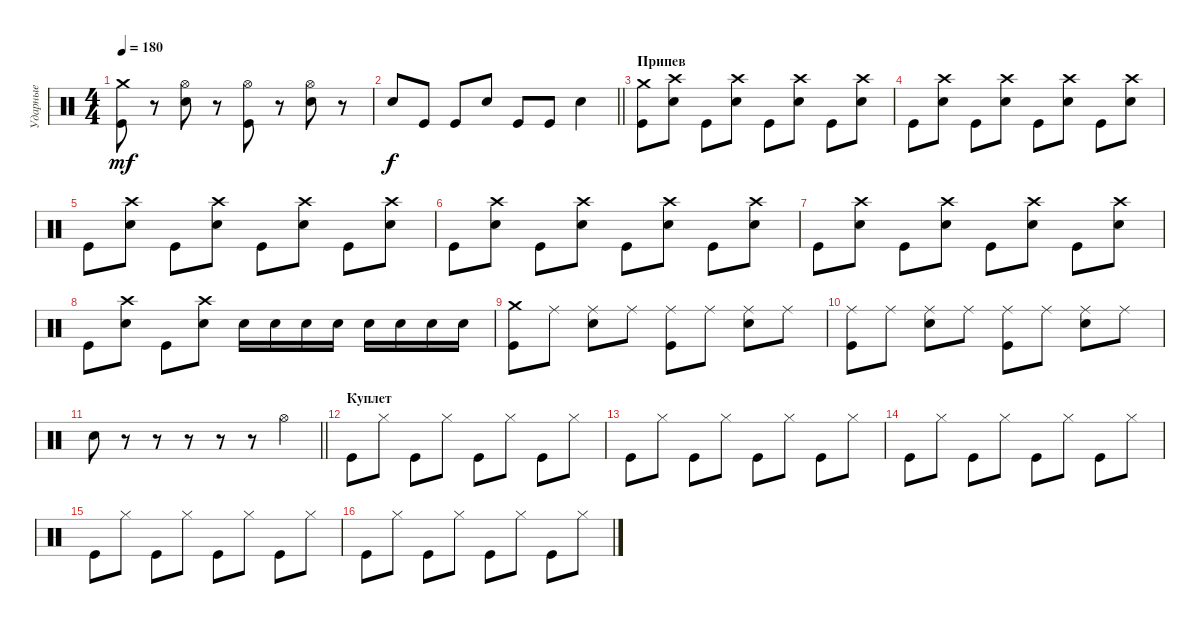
\track ("Ударные" "Ударные") {instrument percussion}
\staff {score}
\articulation defaults
\ts (4 4)
\tempo 180
\clef neutral
\ks c
("Crash medium (hit)" "Kick (hit)").8{dy mf} r.8 ("Hi-Hat (open)" "Electric Snare (hit)").8 r.8 ("Hi-Hat (open)" "Kick (hit)").8 r.8 ("Hi-Hat (open)" "Electric Snare (hit)").8 r.8 |
\barLineRight lightlight "Electric Snare (hit)".8{dy f} "Kick (hit)".8 "Kick (hit)".8 "Electric Snare (hit)".8 "Kick (hit)".8 "Kick (hit)".8 "Electric Snare (hit)".4
|
\section ("" "Припев")
("Crash medium (hit)" "Kick (hit)").8 ("Crash high (hit)" "Electric Snare (hit)").8 "Kick (hit)".8 ("Crash high (hit)" "Electric Snare (hit)").8 "Kick (hit)".8 ("Crash high (hit)" "Electric Snare (hit)").8 "Kick (hit)".8 ("Crash high (hit)" "Electric Snare (hit)").8 |
"Kick (hit)".8 ("Crash high (hit)" "Electric Snare (hit)").8 "Kick (hit)".8 ("Crash high (hit)" "Electric Snare (hit)").8 "Kick (hit)".8 ("Crash high (hit)" "Electric Snare (hit)").8 "Kick (hit)".8 ("Crash high (hit)" "Electric Snare (hit)").8 |
"Kick (hit)".8 ("Crash high (hit)" "Electric Snare (hit)").8 "Kick (hit)".8 ("Crash high (hit)" "Electric Snare (hit)").8 "Kick (hit)".8 ("Crash high (hit)" "Electric Snare (hit)").8 "Kick (hit)".8 ("Crash high (hit)" "Electric Snare (hit)").8 |
"Kick (hit)".8 ("Crash high (hit)" "Electric Snare (hit)").8 "Kick (hit)".8 ("Crash high (hit)" "Electric Snare (hit)").8 "Kick (hit)".8 ("Crash high (hit)" "Electric Snare (hit)").8 "Kick (hit)".8 ("Crash high (hit)" "Electric Snare (hit)").8 |
"Kick (hit)".8 ("Crash high (hit)" "Electric Snare (hit)").8 "Kick (hit)".8 ("Crash high (hit)" "Electric Snare (hit)").8 "Kick (hit)".8 ("Crash high (hit)" "Electric Snare (hit)").8 "Kick (hit)".8 ("Crash high (hit)" "Electric Snare (hit)").8 |
"Kick (hit)".8 ("Crash high (hit)" "Electric Snare (hit)").8 "Kick (hit)".8 ("Crash high (hit)" "Electric Snare (hit)").8 "Electric Snare (hit)".16 "Electric Snare (hit)".16 "Electric Snare (hit)".16 "Electric Snare (hit)".16 "Electric Snare (hit)".16 "Electric Snare (hit)".16 "Electric Snare (hit)".16 "Electric Snare (hit)".16 |
("Crash medium (hit)" "Kick (hit)").8 "Ride (middle)".8 ("Ride (middle)" "Electric Snare (hit)").8 "Ride (middle)".8 ("Ride (middle)" "Kick (hit)").8 "Ride (middle)".8 ("Ride (middle)" "Electric Snare (hit)").8 "Ride (middle)".8 |
("Ride (middle)" "Kick (hit)").8 "Ride (middle)".8 ("Ride (middle)" "Electric Snare (hit)").8 "Ride (middle)".8 ("Ride (middle)" "Kick (hit)").8 "Ride (middle)".8 ("Ride (middle)" "Electric Snare (hit)").8 "Ride (middle)".8 |
\barLineRight lightlight "Electric Snare (hit)".8
r.8 r.8 r.8 r.8 r.8 "Hi-Hat (open)".4 |
\section ("" "Куплет")
"Kick (hit)".8 "Hi-Hat (closed)".8 "Kick (hit)".8 "Hi-Hat (closed)".8 "Kick (hit)".8 "Hi-Hat (closed)".8 "Kick (hit)".8 "Hi-Hat (closed)".8 |
"Kick (hit)".8 "Hi-Hat (closed)".8 "Kick (hit)".8 "Hi-Hat (closed)".8 "Kick (hit)".8 "Hi-Hat (closed)".8 "Kick (hit)".8 "Hi-Hat (closed)".8 |
"Kick (hit)".8 "Hi-Hat (closed)".8 "Kick (hit)".8 "Hi-Hat (closed)".8 "Kick (hit)".8 "Hi-Hat (closed)".8 "Kick (hit)".8 "Hi-Hat (closed)".8 |
"Kick (hit)".8 "Hi-Hat (closed)".8 "Kick (hit)".8 "Hi-Hat (closed)".8 "Kick (hit)".8 "Hi-Hat (closed)".8 "Kick (hit)".8 "Hi-Hat (closed)".8 |
"Kick (hit)".8 "Hi-Hat (closed)".8 "Kick (hit)".8 "Hi-Hat (closed)".8 "Kick (hit)".8 "Hi-Hat (closed)".8 "Kick (hit)".8 "Hi-Hat (closed)".8
